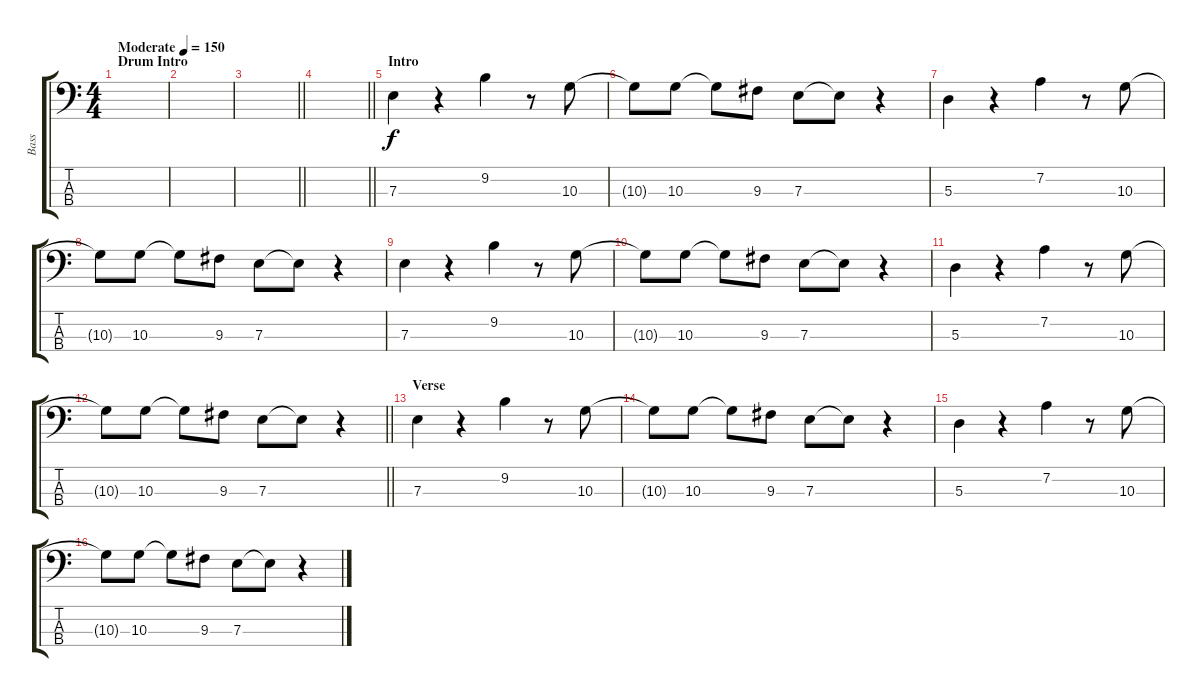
\track ("Bass" "Bass") {instrument electricbassfinger}
\staff {score tabs}
\tuning (G2 D2 A1 E1) {hide}
\ts (4 4)
\section ("" "Drum Intro")
\tempo (150 "Moderate")
\clef f4
\ks c
|
|
\barLineRight lightlight
|
\barLineRight lightlight
|
\section ("" "Intro")
7.3.4 r.4 9.2.4 r.8 10.3.8 |
10.3{t}.8 10.3.8 10.3{t}.8 9.3.8 7.3.8 7.3{t}.8 r.4 |
5.3.4 r.4 7.2.4 r.8 10.3.8 |
10.3{t}.8 10.3.8 10.3{t}.8 9.3.8 7.3.8 7.3{t}.8 r.4 |
7.3.4 r.4 9.2.4 r.8 10.3.8 |
10.3{t}.8 10.3.8 10.3{t}.8 9.3.8 7.3.8 7.3{t}.8 r.4 |
5.3.4 r.4 7.2.4 r.8 10.3.8 |
\barLineRight lightlight
10.3{t}.8 10.3.8 10.3{t}.8 9.3.8 7.3.8 7.3{t}.8 r.4 |
\section ("" "Verse")
7.3.4 r.4 9.2.4 r.8 10.3.8 |
10.3{t}.8 10.3.8 10.3{t}.8 9.3.8 7.3.8 7.3{t}.8 r.4 |
5.3.4 r.4 7.2.4 r.8 10.3.8 |
10.3{t}.8 10.3.8 10.3{t}.8 9.3.8 7.3.8 7.3{t}.8 r.4
